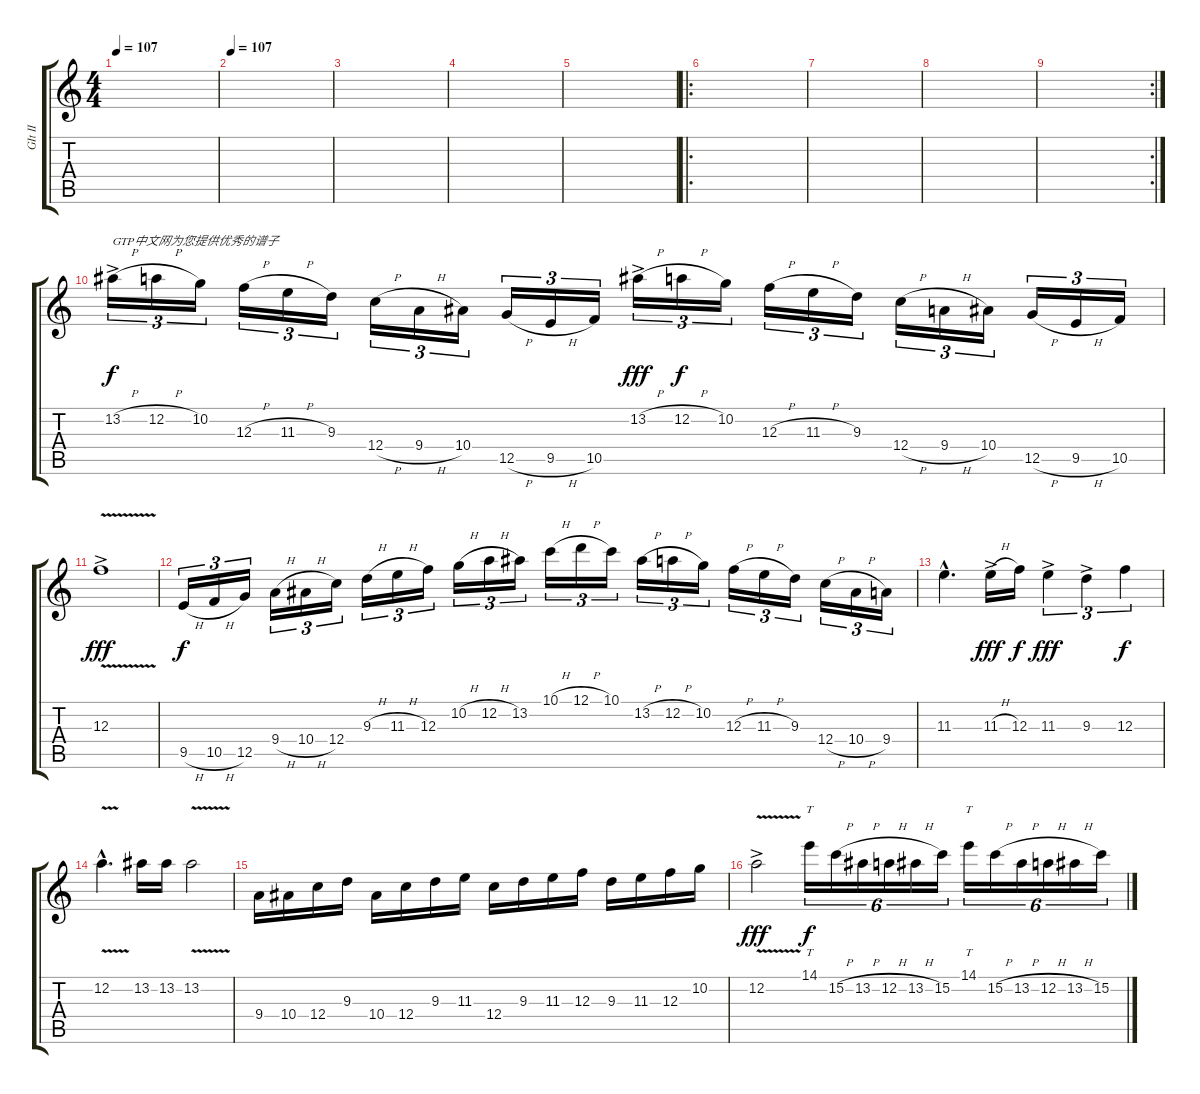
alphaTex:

\track ("GIt II" "GIt II") {instrument overdrivenguitar}
\staff {score tabs}
\tuning (D4 A3 F3 C3 G2 D2) {hide}
\ts (4 4)
\tempo 107
\clef g2
\ks c
|
\tempo 107
|
|
|
|
\ro
|
|
|
\rc 2
|
13.2{h ac}.16{tu (3 2) txt "GTP中文网为您提供优秀的谱子"} 12.2{h}.16{tu (3 2) dy f} 10.2.16{tu (3 2)} 12.3{h}.16{tu (3 2)} 11.3{h}.16{tu (3 2)} 9.3.16{tu (3 2)} 12.4{h}.16{tu (3 2)} 9.4{h}.16{tu (3 2)} 10.4.16{tu (3 2)} 12.5{h}.16{tu (3 2)} 9.5{h}.16{tu (3 2)} 10.5.16{tu (3 2)} 13.2{h ac}.16{tu (3 2) dy fff} 12.2{h}.16{tu (3 2) dy f} 10.2.16{tu (3 2)} 12.3{h}.16{tu (3 2)} 11.3{h}.16{tu (3 2)} 9.3.16{tu (3 2)} 12.4{h}.16{tu (3 2)} 9.4{h}.16{tu (3 2)} 10.4.16{tu (3 2)} 12.5{h}.16{tu (3 2)} 9.5{h}.16{tu (3 2)} 10.5.16{tu (3 2)} |
12.3{v ac}.1{dy fff} |
9.5{h}.16{tu (3 2) dy f} 10.5{h}.16{tu (3 2)} 12.5.16{tu (3 2)} 9.4{h}.16{tu (3 2)} 10.4{h}.16{tu (3 2)} 12.4.16{tu (3 2)} 9.3{h}.16{tu (3 2)} 11.3{h}.16{tu (3 2)} 12.3.16{tu (3 2)} 10.2{h}.16{tu (3 2)} 12.2{h}.16{tu (3 2)} 13.2.16{tu (3 2)} 10.1{h}.16{tu (3 2)} 12.1{h}.16{tu (3 2)} 10.1.16{tu (3 2)} 13.2{h}.16{tu (3 2)} 12.2{h}.16{tu (3 2)} 10.2.16{tu (3 2)} 12.3{h}.16{tu (3 2)} 11.3{h}.16{tu (3 2)} 9.3.16{tu (3 2)} 12.4{h}.16{tu (3 2)} 10.4{h}.16{tu (3 2)} 9.4.16{tu (3 2)} |
11.3{hac}.4{d} 11.3{h ac}.16{dy fff} 12.3.16{dy f} 11.3{ac}.4{tu (3 2) dy fff} 9.3{ac}.4{tu (3 2)} 12.3.4{tu (3 2) dy f} |
12.2{v hac}.4{d} 13.2.16 13.2.16 13.2{v}.2 |
9.4.16 10.4.16 12.4.16 9.3.16 10.4.16 12.4.16 9.3.16 11.3.16 12.4.16 9.3.16 11.3.16 12.3.16 9.3.16 11.3.16 12.3.16 10.2.16 |
12.2{v ac}.2{dy fff} 14.1.16{tt tu (6 4) dy f} 15.2{h}.16{tu (6 4)} 13.2{h}.16{tu (6 4)} 12.2{h}.16{tu (6 4)} 13.2{h}.16{tu (6 4)} 15.2.16{tu (6 4)} 14.1.16{tt tu (6 4)} 15.2{h}.16{tu (6 4)} 13.2{h}.16{tu (6 4)} 12.2{h}.16{tu (6 4)} 13.2{h}.16{tu (6 4)} 15.2.16{tu (6 4)}
